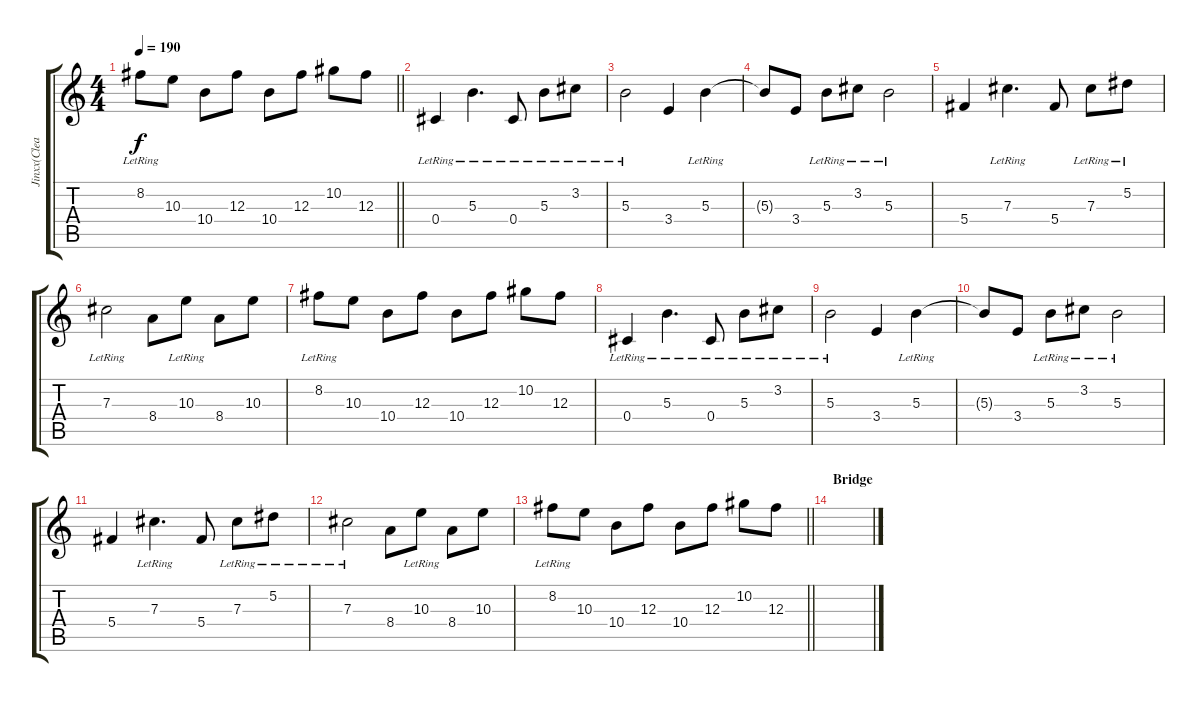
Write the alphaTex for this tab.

\track ("Jinxx(Clean)" "Jinxx(Clea") {instrument electricguitarjazz}
\staff {score tabs}
\tuning (Eb4 Bb3 Gb3 Db3 Ab2 Db2) {hide}
\ts (4 4)
\tempo 190
\clef g2
\barLineRight lightlight
\ks c
8.2{lr}.8{dy f} 10.3.8 10.4.8 12.3.8 10.4.8 12.3.8 10.2.8 12.3.8 |
0.4{lr}.4 5.3{lr}.4{d} 0.4{lr}.8 5.3{lr}.8 3.2{lr}.8 |
5.3{lr}.2 3.4.4 5.3{lr}.4 |
5.3{t}.8 3.4.8 5.3{lr}.8 3.2{lr}.8 5.3{lr}.2 |
5.4.4 7.3{lr}.4{d} 5.4.8 7.3{lr}.8 5.2{lr}.8 |
7.3{lr}.2 8.4.8 10.3{lr}.8 8.4.8 10.3.8 |
8.2{lr}.8 10.3.8 10.4.8 12.3.8 10.4.8 12.3.8 10.2.8 12.3.8 |
0.4{lr}.4 5.3{lr}.4{d} 0.4{lr}.8 5.3{lr}.8 3.2{lr}.8 |
5.3{lr}.2 3.4.4 5.3{lr}.4 |
5.3{t}.8 3.4.8 5.3{lr}.8 3.2{lr}.8 5.3{lr}.2 |
5.4.4 7.3{lr}.4{d} 5.4.8 7.3{lr}.8 5.2{lr}.8 |
7.3{lr}.2 8.4.8 10.3{lr}.8 8.4.8 10.3.8 |
\barLineRight lightlight
8.2{lr}.8 10.3.8 10.4.8 12.3.8 10.4.8 12.3.8 10.2.8 12.3.8 |
\section ("" "Bridge")
